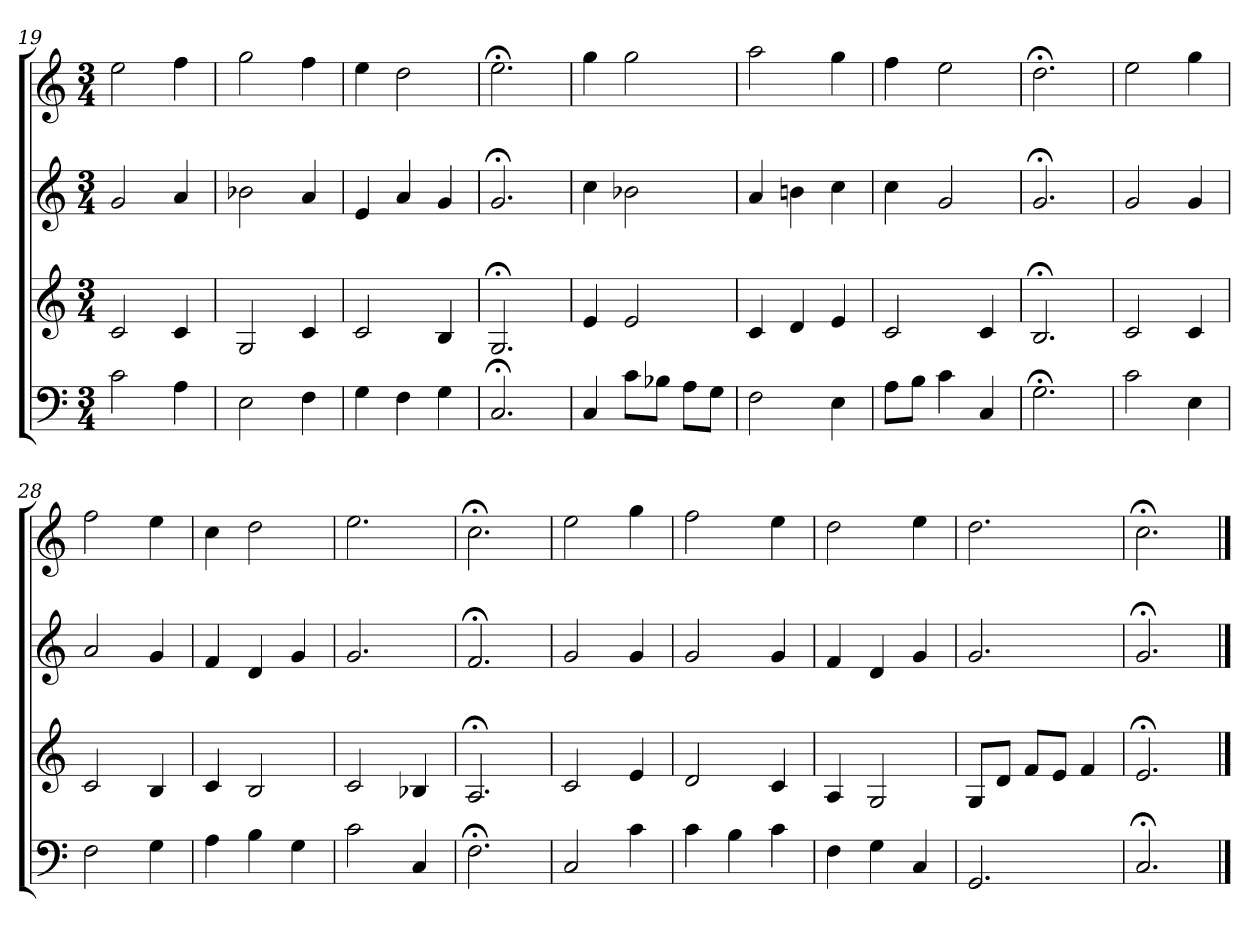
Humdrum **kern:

**kern	**kern	**kern	**kern
*part4	*part3	*part2	*part1
*staff4	*staff3	*staff2	*staff1
*clefF4	*clefG2	*clefG2	*clefG2
*M3/4	*M3/4	*M3/4	*M3/4
=19	=19	=19	=19
2c	2c	2g	2ee
4A	4c	4a	4ff
=20	=20	=20	=20
2E	2G	2b-X	2gg
4F	4c	4a	4ff
=21	=21	=21	=21
4G	2c	4e	4ee
4F	.	4a	2dd
4G	4B	4g	.
=22	=22	=22	=22
2.C;<	2.G;<	2.g;<	2.ee;<
=23	=23	=23	=23
4C	4e	4cc	4gg
8c\L	2e	2b-X	2gg
8B-X\J	.	.	.
8A\L	.	.	.
8G\J	.	.	.
=24	=24	=24	=24
2F	4c	4a	2aa
.	4d	4bn	.
4E	4e	4cc	4gg
=25	=25	=25	=25
8A\L	2c	4cc	4ff
8B\J	.	.	.
4c	.	2g	2ee
4C	4c	.	.
=26	=26	=26	=26
2.G;<	2.B;<	2.g;<	2.dd;<
=27	=27	=27	=27
2c	2c	2g	2ee
4E	4c	4g	4gg
=28	=28	=28	=28
2F	2c	2a	2ff
4G	4B	4g	4ee
=29	=29	=29	=29
4A	4c	4f	4cc
4B	2B	4d	2dd
4G	.	4g	.
=30	=30	=30	=30
2c	2c	2.g	2.ee
4C	4B-X	.	.
=31	=31	=31	=31
2.F;<	2.A;<	2.f;<	2.cc;<
=32	=32	=32	=32
2C	2c	2g	2ee
4c	4e	4g	4gg
=33	=33	=33	=33
4c	2d	2g	2ff
4B	.	.	.
4c	4c	4g	4ee
=34	=34	=34	=34
4F	4A	4f	2dd
4G	2G	4d	.
4C	.	4g	4ee
=35	=35	=35	=35
2.GG	8G/L	2.g	2.dd
.	8d/J	.	.
.	8f/L	.	.
.	8e/J	.	.
.	4f	.	.
=36	=36	=36	=36
2.C;<	2.e;<	2.g;<	2.cc;<
==	==	==	==
*-	*-	*-	*-
